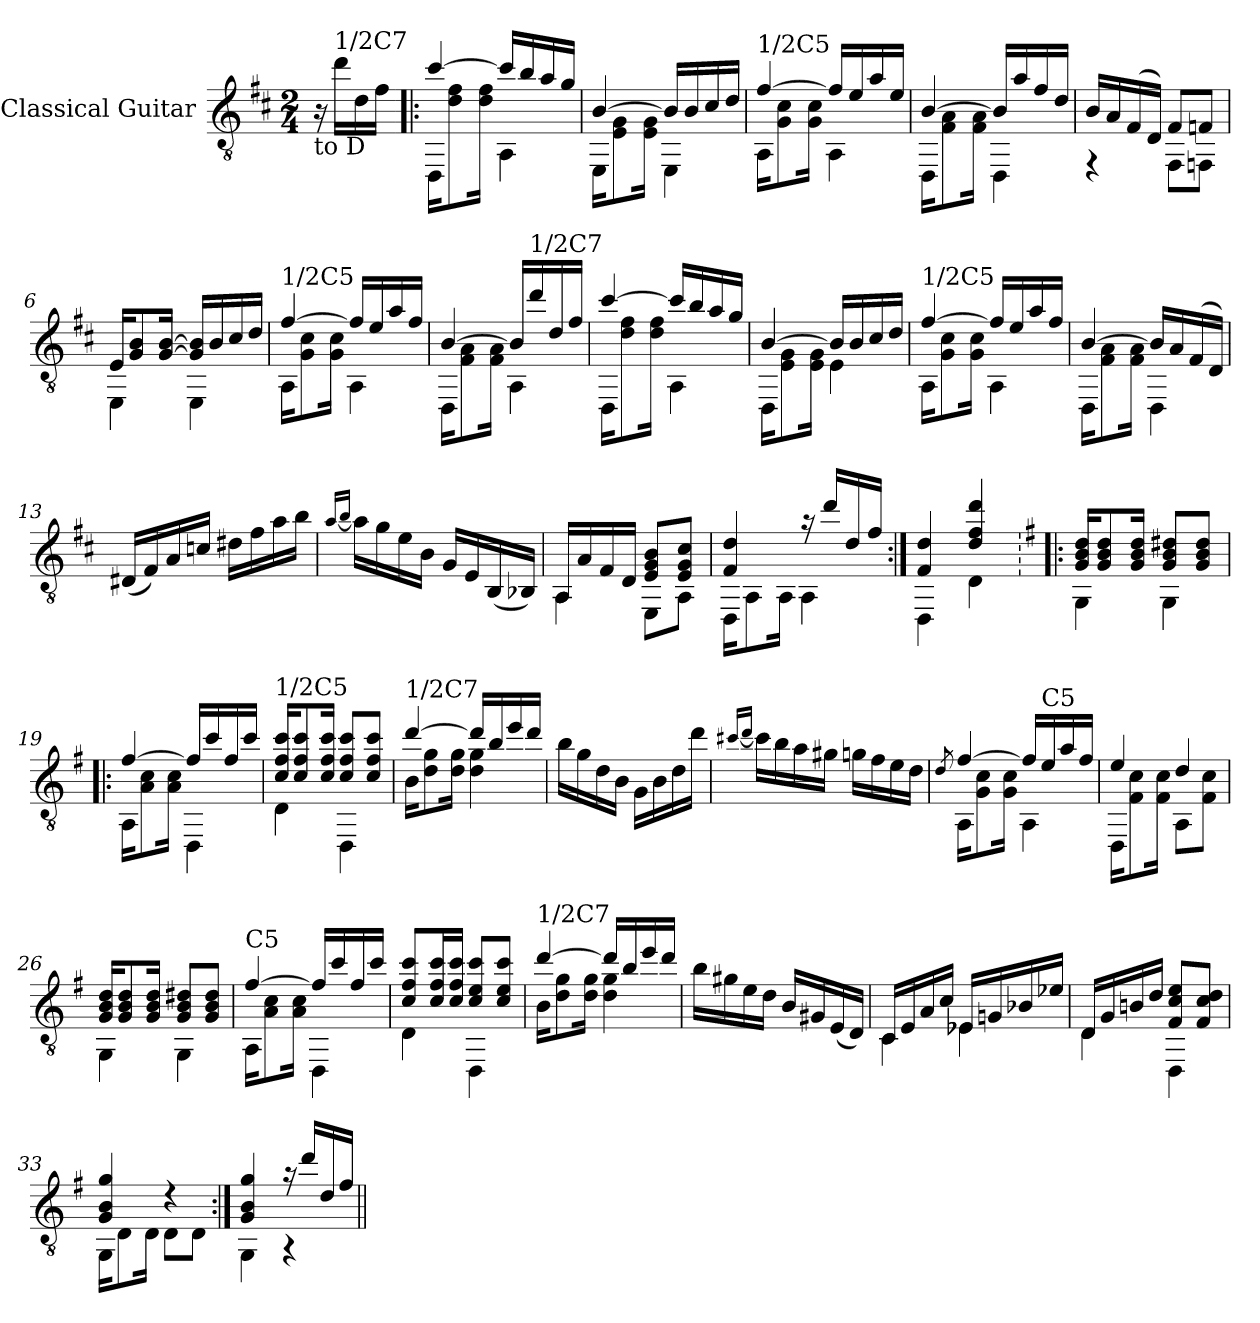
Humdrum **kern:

**kern
*part1
*staff1
*I"Classical Guitar
*I'Guit.
*clefGv2
*k[f#c#]
*M2/4
*MM70
=
!LO:TX:b:t=to D
16r
!LO:TX:a:t=1/2C7
16dd\LL
16d\
16f#\JJ
=1!|:
*^
[4cc#/	16DD\KL
.	8d\ 8f#\
.	16d\ 16f#\Jk
16cc#/LL]	4AA\
16b/	.
16a/	.
16g/JJ	.
=2	=2
[4B/	16EE<\KL
.	8E\<< 8G\<<
.	16E\ 16G\Jk
16B/LL]	4EE\
16B/	.
16c#/	.
16d/JJ	.
!!LO:LB:g=z	!!
=3	=3
!LO:TX:a:t=1/2C5	!
[4f#/	16AA\KL
.	8G\<< 8c#\<<
.	16G\ 16c#\Jk
16f#/LL]	4AA\
16e/	.
16a/	.
16e/JJ	.
=4	=4
[4B/	16DD\KL
.	8F#\<< 8A\<<
.	16F#\ 16A\Jk
16B/LL]	4DD\
16a/	.
16f#/	.
16d/JJ	.
=5	=5
16B/LL	4r
16A/	.
(>16F#/	.
16D/JJ)	.
8F#/L	8FF#<\L
8Fn/J	8FFn<\J
!!LO:LB:g=z	!!
=6	=6
16E/KL	4EE\
8G/ 8B/	.
[16G/ [16B/Jk	.
16G/] 16B/]LL	4EE\
16B/	.
16c#/	.
16d/JJ	.
=7	=7
!LO:TX:a:t=1/2C5	!
[4f#/	16AA\KL
.	8G\ 8c#\
.	16G\ 16c#\Jk
16f#/LL]	4AA\
16e/	.
16a/	.
16f#/JJ	.
=8	=8
[4B/	16DD\KL
.	8F#\ 8A\
.	16F#\ 16A\Jk
16B/LL]	4AA\
!LO:TX:a:t=1/2C7	!
16dd/	.
16d/	.
16f#/JJ	.
!!LO:LB:g=z	!!
=9	=9
[4cc#/	16DD\KL
.	8d\ 8f#\
.	16d\ 16f#\Jk
16cc#/LL]	4AA\
16b/	.
16a/	.
16g/JJ	.
=10	=10
[4B/	16DD\KL
.	8E\ 8G\
.	16E\ 16G\Jk
16B/LL]	4E\
16B/	.
16c#/	.
16d/JJ	.
=11	=11
!LO:TX:a:t=1/2C5	!
[4f#/	16AA\KL
.	8G\ 8c#\
.	16G\ 16c#\Jk
16f#/LL]	4AA\
16e/	.
16a/	.
16f#/JJ	.
!!LO:LB:g=z	!!
=12	=12
[4B/	16DD\KL
.	8F#\ 8A\
.	16F#\ 16A\Jk
16B/LL]	4DD\
16A/	.
(>16F#/	.
16D/JJ)	.
*v	*v
=13
(<16D#X/LL
16F#/)
16A/
16cn/JJ
16d#X\LL
16f#\
16a\
16b\JJ
=14
[16qa/LL
16qb/JJ
16a\LL]
16g\
16e\
16B\JJ
16G/LL
16E/
(<16BB/
16BB-X/JJ)
!!LO:PB:g=z
=15
*^
16AA/LL	4AA<\
16A/	.
16F#/	.
16D/JJ	.
8E/ 8G/ 8B/L	8EE\L
8E/ 8G/ 8c#/J	8AA\J
=16	=16
4F#/ 4d/	16DD<\KL
.	8AA\
.	16AA\Jk
16r	4AA\
16dd/LL	.
16d/	.
16f#/JJ	.
=17:|!	=17:|!
4F#/ 4d/	4DD\
4d/ 4f#/ 4dd/	4D\
!!LO:LB:g=z	!!
=18|!:	=18|!:
*k[f#]	*
16G/ 16B/ 16d/KL	4GG\
8G/ 8B/ 8d/	.
16G/ 16B/ 16d/Jk	.
8G/ 8B/ 8d#X/L	4GG\
8G/ 8B/ 8d#/J	.
=19	=19
[4f#/	16AA\KL
.	8A\<< 8c\<<
.	16A\ 16c\Jk
16f#/LL]	4DD\
16cc/	.
16f#/	.
16cc/JJ	.
=20	=20
!LO:TX:a:t=1/2C5	!
16c/ 16f#/ 16cc/KL	4D\
8c/ 8f#/ 8cc/	.
16c/ 16f#/ 16cc/Jk	.
8c/ 8f#/ 8cc/L	4DD\
8c/ 8f#/ 8cc/J	.
=21	=21
!LO:TX:a:t=1/2C7	!
[4dd/	16B<\KL
.	8d\<< 8g\<<
.	16d\ 16g\Jk
16dd/LL]	4d\ 4g\
16b/	.
16ee/	.
16dd/JJ	.
*v	*v
!!LO:LB:g=z
=22
16b\LL
16g\
16d\
16B\JJ
16G\LL
16B\
16d\
16dd\JJ
=23
[16qcc#X/LL
16qdd/JJ
16cc#\LL]
16b\
16a\
16g#X\JJ
16gn\LL
16f#\
16e\
16d\JJ
=24
8qd/
*^
[4f#/	16AA<\KL
.	8G\ 8c\
.	16G\ 16c\Jk
16f#/LL]	4AA\
!LO:TX:a:t=C5	!
16e/	.
16a/	.
16f#/JJ	.
=25	=25
4e/	16DD\KL
.	8F#\< 8c\<
.	16F#\ 16c\Jk
4d/	8AA\L
.	8F#\ 8c\J
!!LO:LB:g=z	!!
=26	=26
16G/ 16B/ 16d/KL	4GG\
8G/ 8B/ 8d/	.
16G/ 16B/ 16d/Jk	.
8G/ 8B/ 8d#X/L	4GG\
8G/ 8B/ 8d#/J	.
=27	=27
!LO:TX:a:t=C5	!
[4f#/	16AA\KL
.	8A\ 8c\
.	16A\ 16c\Jk
16f#/LL]	4DD\
16cc/	.
16f#/	.
16cc/JJ	.
=28	=28
8c/ 8f#/ 8cc/L	4D\
16c/ 16f#/ 16cc/L	.
16c/ 16f#/ 16cc/JJ	.
8c/ 8e/ 8cc/L	4DD\
8c/ 8e/ 8cc/J	.
!!LO:LB:g=z	!!
=29	=29
!LO:TX:a:t=1/2C7	!
[4dd/	16B\KL
.	8d\ 8g\
.	16d\ 16g\Jk
16dd/LL]	4d\ 4g\
16b/	.
16ee/	.
16dd/JJ	.
*v	*v
=30
16b\LL
16g#X\
16e\
16d\JJ
16B/LL
16G#X/
(<16E/
16D/JJ)
=31
*^
16C/LL	4C<\
16E/	.
16A/	.
16c/JJ	.
16E-X/LL	4E-<\
16Gni/	.
16B-X/	.
16e-X/JJ	.
!!LO:LB:g=z	!!
=32	=32
16D/LL	4D<\
16G/	.
16Bni/	.
16d/JJ	.
8F#/ 8c/ 8e/L	4DD\
8F#/ 8c/ 8d/J	.
=33	=33
4G/ 4B/ 4g/	16GG\KL
.	8D\
.	16D\Jk
4r	8D\L
.	8D\J
=34:|!	=34:|!
4G/ 4B/ 4g/	4GG\
16r	4r
16dd/LL	.
16d/	.
16f#/JJ	.
*v	*v
=||
*-
